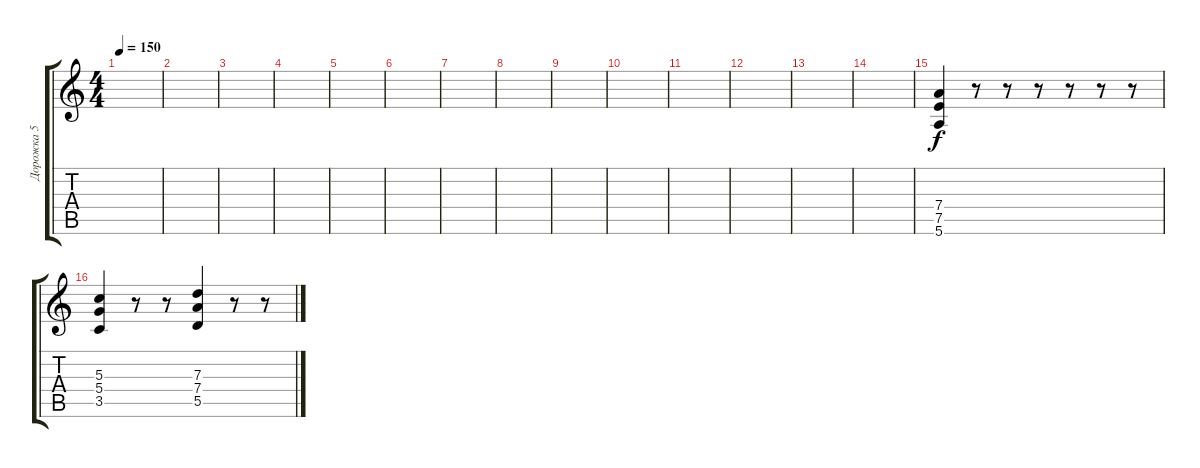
\track ("Дорожка 5" "Дорожка 5") {instrument distortionguitar}
\staff {score tabs}
\tuning (E4 B3 G3 D3 A2 E2) {hide}
\ts (4 4)
\tempo 150
\clef g2
\ks c
|
|
|
|
|
|
|
|
|
|
|
|
|
|
(7.4 7.5 5.6).4 r.8 r.8 r.8 r.8 r.8 r.8 |
(5.3 5.4 3.5).4 r.8 r.8 (7.3 7.4 5.5).4 r.8 r.8
